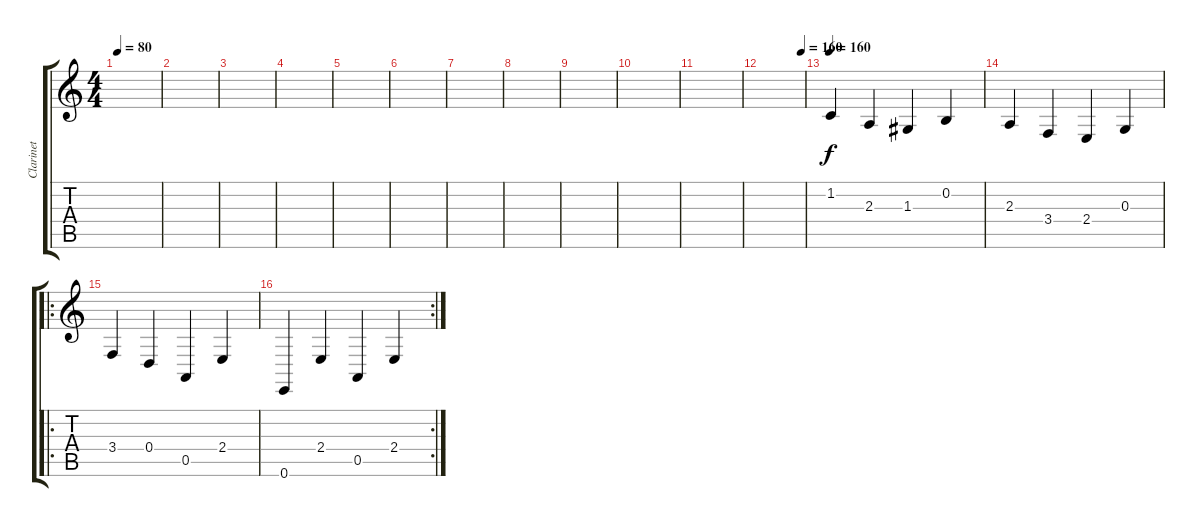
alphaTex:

\track ("Clarinet" "Clarinet") {instrument clarinet}
\staff {score tabs}
\tuning (E4 B3 G3 D3 A2 E2) {hide}
\ts (4 4)
\tempo 80
\clef g2
\ks c
|
|
|
|
|
|
|
|
|
|
|
\tempo (160 0.9375)
|
\tempo 160
1.2.4 2.3.4 1.3.4 0.2.4 |
2.3.4 3.4.4 2.4.4 0.3.4 |
\ro
3.4.4 0.4.4 0.5.4 2.4.4 |
\rc 2
0.6.4 2.4.4 0.5.4 2.4.4
